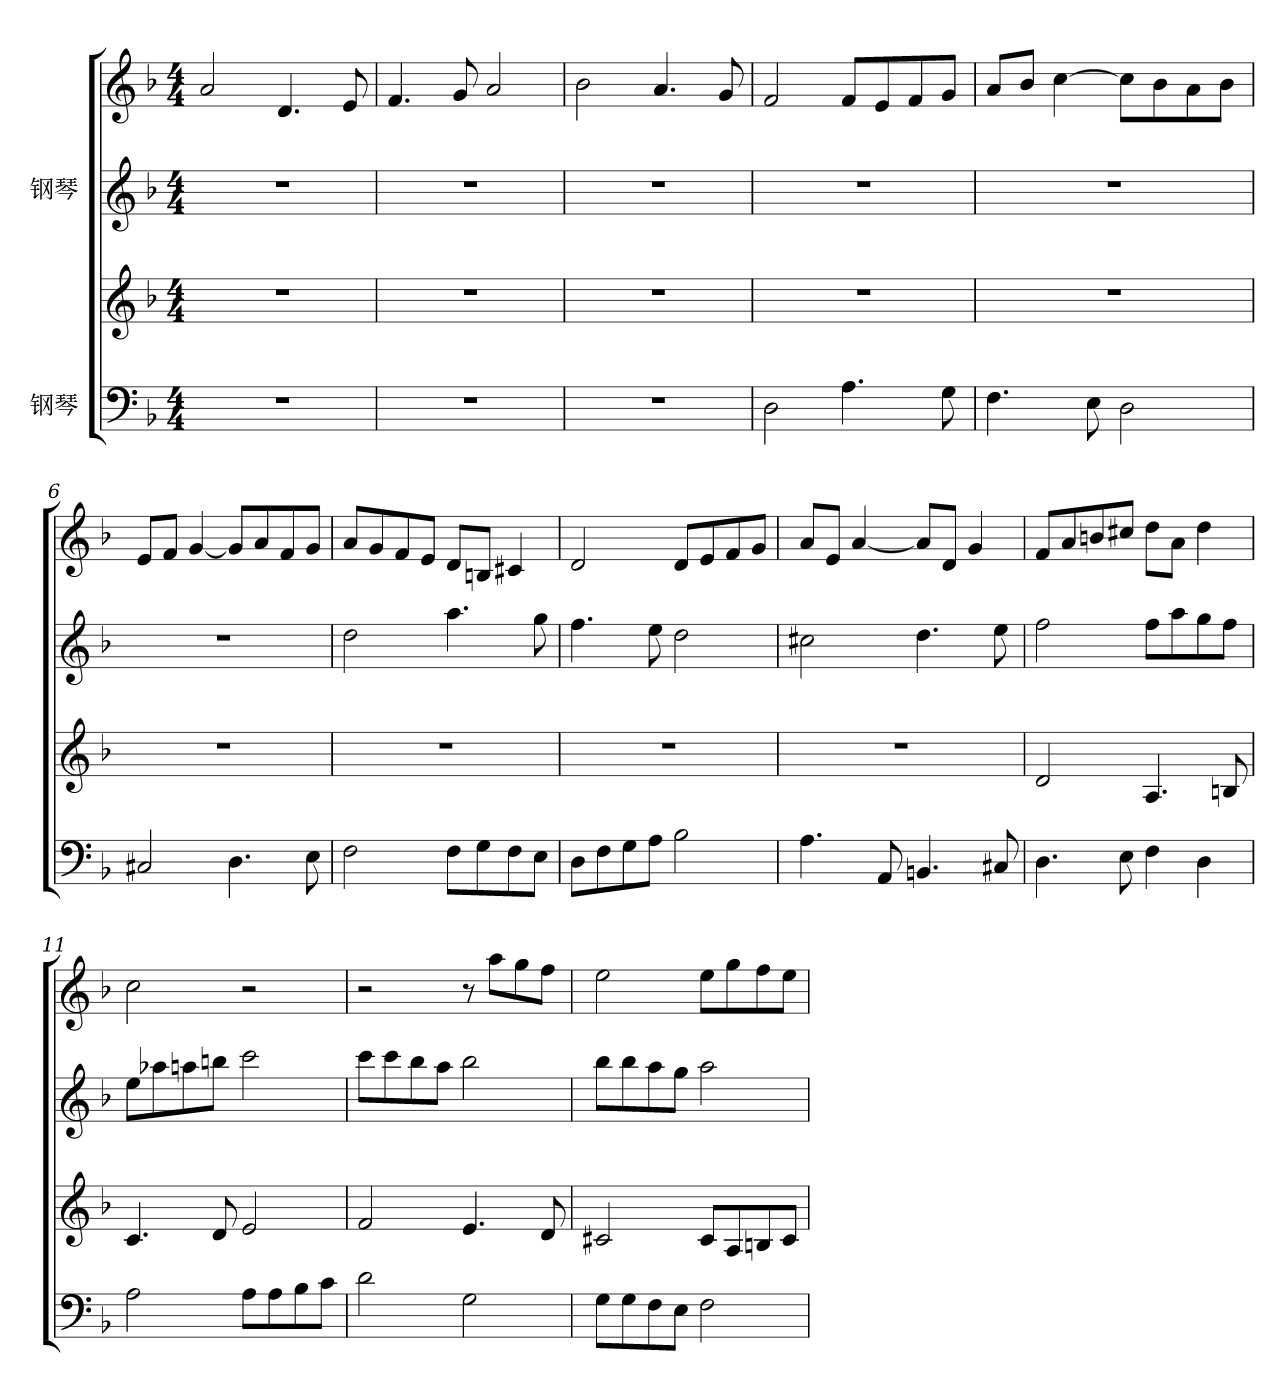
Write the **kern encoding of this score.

**kern	**kern	**kern	**kern
*part2	*part2	*part1	*part1
*staff4	*staff3	*staff2	*staff1
*I"钢琴	*	*I"钢琴	*
*clefF4	*clefG2	*clefG2	*clefG2
*k[b-]	*k[b-]	*k[b-]	*k[b-]
*M4/4	*M4/4	*M4/4	*M4/4
*MM90	*MM90	*MM90	*MM90
=1	=1	=1	=1
1r	1r	1r	2a/
.	.	.	4.d/
.	.	.	8e/
=2	=2	=2	=2
1r	1r	1r	4.f/
.	.	.	8g/
.	.	.	2a/
=3	=3	=3	=3
1r	1r	1r	2b-\
.	.	.	4.a/
.	.	.	8g/
=4	=4	=4	=4
2D\	1r	1r	2f/
4.A\	.	.	8f/L
.	.	.	8e/
.	.	.	8f/
8G\	.	.	8g/J
=5	=5	=5	=5
4.F\	1r	1r	8a/L
.	.	.	8b-/J
.	.	.	[4cc\
8E\	.	.	.
2D\	.	.	8cc\L]
.	.	.	8b-\
.	.	.	8a\
.	.	.	8b-\J
=6	=6	=6	=6
2C#X/	1r	1r	8e/L
.	.	.	8f/J
.	.	.	[4g/
4.D\	.	.	8g/L]
.	.	.	8a/
.	.	.	8f/
8E\	.	.	8g/J
!!LO:LB:g=z
=7	=7	=7	=7
2F\	1r	2dd\	8a/L
.	.	.	8g/
.	.	.	8f/
.	.	.	8e/J
8F\L	.	4.aa\	8d/L
8G\	.	.	8Bn/J
8F\	.	.	4c#X/
8E\J	.	8gg\	.
=8	=8	=8	=8
8D\L	1r	4.ff\	2d/
8F\	.	.	.
8G\	.	.	.
8A\J	.	8ee\	.
2B-\	.	2dd\	8d/L
.	.	.	8e/
.	.	.	8f/
.	.	.	8g/J
=9	=9	=9	=9
4.A\	1r	2cc#X\	8a/L
.	.	.	8e/J
.	.	.	[4a/
8AA/	.	.	.
4.BBn/	.	4.dd\	8a/L]
.	.	.	8d/J
.	.	.	4g/
8C#X/	.	8ee\	.
=10	=10	=10	=10
4.D\	2d/	2ff\	8f/L
.	.	.	8a/
.	.	.	8bn/
8E\	.	.	8cc#X/J
4F\	4.A/	8ff\L	8dd\L
.	.	8aa\	8a\J
4D\	.	8gg\	4dd\
.	8Bn/	8ff\J	.
!!LO:LB:g=z
=11	=11	=11	=11
2A\	4.c/	8ee\L	2cc\
.	.	8aa-X\	.
.	.	8aan\	.
.	8d/	8bbn\J	.
8A\L	2e/	2ccc\	2r
8A\	.	.	.
8B-\	.	.	.
8c\J	.	.	.
=12	=12	=12	=12
2d\	2f/	8ccc\L	2r
.	.	8ccc\	.
.	.	8bb-\	.
.	.	8aa\J	.
2G\	4.e/	2bb-\	8r
.	.	.	8aa\L
.	.	.	8gg\
.	8d/	.	8ff\J
=13	=13	=13	=13
8G\L	2c#X/	8bb-\L	2ee\
8G\	.	8bb-\	.
8F\	.	8aa\	.
8E\J	.	8gg\J	.
2F\	8c#/L	2aa\	8ee\L
.	8A/	.	8gg\
.	8Bn/	.	8ff\
.	8c#/J	.	8ee\J
=	=	=	=
*-	*-	*-	*-
